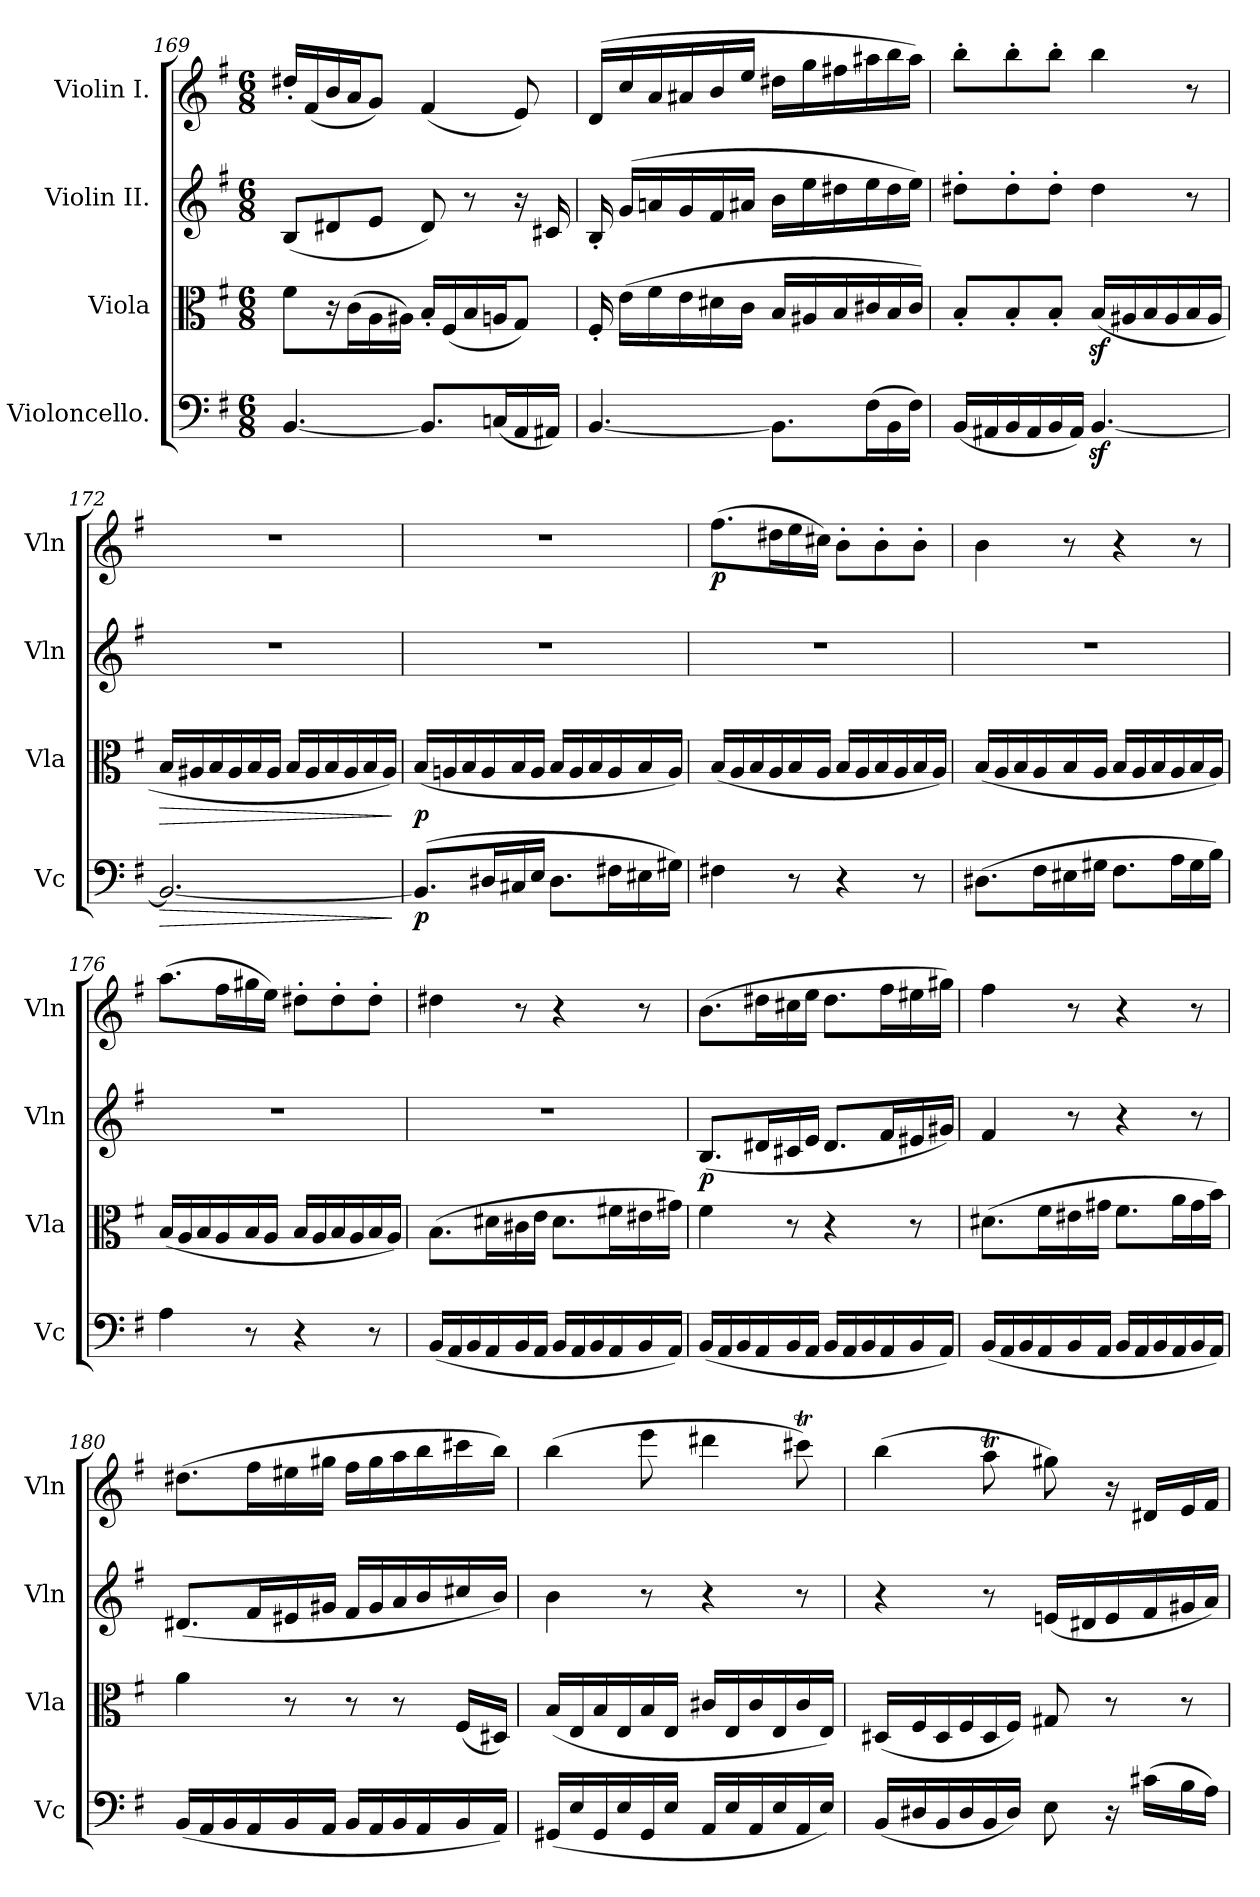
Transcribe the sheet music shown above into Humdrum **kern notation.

**kern	**dynam	**kern	**dynam	**kern	**dynam	**kern	**dynam
*part4	*part4	*part3	*part3	*part2	*part2	*part1	*part1
*staff4	*staff4	*staff3	*staff3	*staff2	*staff2	*staff1	*staff1
*I"Violoncello.	*	*I"Viola	*	*I"Violin II.	*	*I"Violin I.	*
*I'Vc	*	*I'Vla	*	*I'Vln	*	*I'Vln	*
*clefF4	*	*clefC3	*	*clefG2	*	*clefG2	*
*k[f#]	*	*k[f#]	*	*k[f#]	*	*k[f#]	*
*M6/8	*	*M6/8	*	*M6/8	*	*M6/8	*
=169	=169	=169	=169	=169	=169	=169	=169
[4.BB	.	8f#L	.	(8BL	.	16dd#X'LL	.
.	.	.	.	.	.	(16f#	.
.	.	16r	.	8d#X	.	16b	.
.	.	(16cL	.	.	.	16aJ	.
.	.	16A	.	8eJ	.	8gJ)	.
.	.	16A#XJJ)	.	.	.	.	.
8.BBL]	.	16B'LL	.	8d#)	.	(4f#	.
.	.	(16F#	.	.	.	.	.
.	.	16B	.	8r	.	.	.
(16CnL	.	16AnJ	.	.	.	.	.
16AA	.	8GJ)	.	16r	.	8e)	.
16AA#XJJ)	.	.	.	16c#X	.	.	.
=170	=170	=170	=170	=170	=170	=170	=170
[4.BB	.	16F#'	.	16B'	.	(16dLL	.
.	.	(16eLL	.	(16gLL	.	16cc	.
.	.	16f#	.	16an	.	16a	.
.	.	16e	.	16g	.	16a#X	.
.	.	16d#X	.	16f#	.	16b	.
.	.	16cJJ	.	16a#XJJ	.	16eeJJ	.
8.BBL]	.	16BLL	.	16bLL	.	16dd#XLL	.
.	.	16A#X	.	16ee	.	16gg	.
.	.	16B	.	16dd#X	.	16ff#X	.
(16F#L	.	16c#X	.	16ee	.	16aa#X	.
16BB	.	16B	.	16dd#	.	16bb	.
16F#JJ)	.	16c#JJ)	.	16eeJJ)	.	16aa#JJ)	.
=171	=171	=171	=171	=171	=171	=171	=171
(16BBLL	.	8B'L	.	8dd#X'L	.	8bb'L	.
16AA#X	.	.	.	.	.	.	.
16BB	.	8B'	.	8dd#'	.	8bb'	.
16AA#	.	.	.	.	.	.	.
16BB	.	8B'J	.	8dd#'J	.	8bb'J	.
16AA#JJ)	.	.	.	.	.	.	.
[4.BBz	.	(16BzLL	.	4dd#	.	4bb	.
.	.	16A#X	.	.	.	.	.
.	.	16B	.	.	.	.	.
.	.	16A#	.	.	.	.	.
.	.	16B	.	8r	.	8r	.
.	.	16A#JJ	.	.	.	.	.
=172	=172	=172	=172	=172	=172	=172	=172
!	!LO:HP:b	!	!LO:HP:b	!	!	!	!
2.BB_	>	16BLL	>	2.r	.	2.r	.
.	.	16A#X	.	.	.	.	.
.	.	16B	.	.	.	.	.
.	.	16A#	.	.	.	.	.
.	.	16B	.	.	.	.	.
.	.	16A#JJ	.	.	.	.	.
.	.	16BLL	.	.	.	.	.
.	.	16A#	.	.	.	.	.
.	.	16B	.	.	.	.	.
.	.	16A#	.	.	.	.	.
.	.	16B	.	.	.	.	.
.	.	16A#JJ)	.	.	.	.	.
.	]	.	]	.	.	.	.
=173	=173	=173	=173	=173	=173	=173	=173
(8.BBL]	p	(16BLL	p	2.r	.	2.r	.
.	.	16An	.	.	.	.	.
.	.	16B	.	.	.	.	.
16D#XL	.	16A	.	.	.	.	.
16C#X	.	16B	.	.	.	.	.
16EJJ	.	16AJJ	.	.	.	.	.
8.D#L	.	16BLL	.	.	.	.	.
.	.	16A	.	.	.	.	.
.	.	16B	.	.	.	.	.
16F#XL	.	16A	.	.	.	.	.
16E#X	.	16B	.	.	.	.	.
16G#XJJ)	.	16AJJ)	.	.	.	.	.
=174	=174	=174	=174	=174	=174	=174	=174
4F#X	.	(16BLL	.	2.r	.	(8.ff#L	p
.	.	16A	.	.	.	.	.
.	.	16B	.	.	.	.	.
.	.	16A	.	.	.	16dd#XL	.
8r	.	16B	.	.	.	16ee	.
.	.	16AJJ	.	.	.	16cc#XJJ)	.
4r	.	16BLL	.	.	.	8b'L	.
.	.	16A	.	.	.	.	.
.	.	16B	.	.	.	8b'	.
.	.	16A	.	.	.	.	.
8r	.	16B	.	.	.	8b'J	.
.	.	16AJJ)	.	.	.	.	.
=175	=175	=175	=175	=175	=175	=175	=175
(8.D#XL	.	(16BLL	.	2.r	.	4b	.
.	.	16A	.	.	.	.	.
.	.	16B	.	.	.	.	.
16F#L	.	16A	.	.	.	.	.
16E#X	.	16B	.	.	.	8r	.
16G#XJJ	.	16AJJ	.	.	.	.	.
8.F#L	.	16BLL	.	.	.	4r	.
.	.	16A	.	.	.	.	.
.	.	16B	.	.	.	.	.
16AL	.	16A	.	.	.	.	.
16G#	.	16B	.	.	.	8r	.
16BJJ)	.	16AJJ)	.	.	.	.	.
=176	=176	=176	=176	=176	=176	=176	=176
4A	.	(16BLL	.	2.r	.	(8.aaL	.
.	.	16A	.	.	.	.	.
.	.	16B	.	.	.	.	.
.	.	16A	.	.	.	16ff#L	.
8r	.	16B	.	.	.	16gg#X	.
.	.	16AJJ	.	.	.	16eeJJ)	.
4r	.	16BLL	.	.	.	8dd#X'L	.
.	.	16A	.	.	.	.	.
.	.	16B	.	.	.	8dd#'	.
.	.	16A	.	.	.	.	.
8r	.	16B	.	.	.	8dd#'J	.
.	.	16AJJ)	.	.	.	.	.
=177	=177	=177	=177	=177	=177	=177	=177
(16BBLL	.	(8.BL	.	2.r	.	4dd#X	.
16AA	.	.	.	.	.	.	.
16BB	.	.	.	.	.	.	.
16AA	.	16d#XL	.	.	.	.	.
16BB	.	16c#X	.	.	.	8r	.
16AAJJ	.	16eJJ	.	.	.	.	.
16BBLL	.	8.d#L	.	.	.	4r	.
16AA	.	.	.	.	.	.	.
16BB	.	.	.	.	.	.	.
16AA	.	16f#XL	.	.	.	.	.
16BB	.	16e#X	.	.	.	8r	.
16AAJJ)	.	16g#XJJ)	.	.	.	.	.
=178	=178	=178	=178	=178	=178	=178	=178
(16BBLL	.	4f#	.	(8.BL	p	(8.bL	.
16AA	.	.	.	.	.	.	.
16BB	.	.	.	.	.	.	.
16AA	.	.	.	16d#XL	.	16dd#XL	.
16BB	.	8r	.	16c#X	.	16cc#X	.
16AAJJ	.	.	.	16eJJ	.	16eeJJ	.
16BBLL	.	4r	.	8.d#L	.	8.dd#L	.
16AA	.	.	.	.	.	.	.
16BB	.	.	.	.	.	.	.
16AA	.	.	.	16f#L	.	16ff#L	.
16BB	.	8r	.	16e#X	.	16ee#X	.
16AAJJ)	.	.	.	16g#XJJ)	.	16gg#XJJ)	.
=179	=179	=179	=179	=179	=179	=179	=179
(16BBLL	.	(8.d#XL	.	4f#	.	4ff#	.
16AA	.	.	.	.	.	.	.
16BB	.	.	.	.	.	.	.
16AA	.	16f#L	.	.	.	.	.
16BB	.	16e#X	.	8r	.	8r	.
16AAJJ	.	16g#XJJ	.	.	.	.	.
16BBLL	.	8.f#L	.	4r	.	4r	.
16AA	.	.	.	.	.	.	.
16BB	.	.	.	.	.	.	.
16AA	.	16aL	.	.	.	.	.
16BB	.	16g#	.	8r	.	8r	.
16AAJJ)	.	16bJJ)	.	.	.	.	.
=180	=180	=180	=180	=180	=180	=180	=180
(16BBLL	.	4a	.	(8.d#XL	.	(8.dd#XL	.
16AA	.	.	.	.	.	.	.
16BB	.	.	.	.	.	.	.
16AA	.	.	.	16f#L	.	16ff#L	.
16BB	.	8r	.	16e#X	.	16ee#X	.
16AAJJ	.	.	.	16g#XJJ	.	16gg#XJJ	.
16BBLL	.	8r	.	16f#LL	.	16ff#LL	.
16AA	.	.	.	16g#	.	16gg#	.
16BB	.	8r	.	16a	.	16aa	.
16AA	.	.	.	16b	.	16bb	.
16BB	.	(16F#LL	.	16cc#X	.	16ccc#X	.
16AAJJ)	.	16D#XJJ)	.	16bJJ)	.	16bbJJ)	.
=181	=181	=181	=181	=181	=181	=181	=181
(16GG#XLL	.	(16BLL	.	4b	.	(4bb	.
16E	.	16E	.	.	.	.	.
16GG#	.	16B	.	.	.	.	.
16E	.	16E	.	.	.	.	.
16GG#	.	16B	.	8r	.	8eee	.
16EJJ	.	16EJJ	.	.	.	.	.
16AALL	.	16c#XLL	.	4r	.	4ddd#X	.
16E	.	16E	.	.	.	.	.
16AA	.	16c#	.	.	.	.	.
16E	.	16E	.	.	.	.	.
16AA	.	16c#	.	8r	.	8ccc#XT)	.
16EJJ)	.	16EJJ)	.	.	.	.	.
=182	=182	=182	=182	=182	=182	=182	=182
(16BBLL	.	(16D#XLL	.	4r	.	(4bb	.
16D#X	.	16F#	.	.	.	.	.
16BB	.	16D#	.	.	.	.	.
16D#	.	16F#	.	.	.	.	.
16BB	.	16D#	.	8r	.	8aaT	.
16D#JJ)	.	16F#JJ)	.	.	.	.	.
8E	.	8G#X	.	(16enLL	.	8gg#X)	.
.	.	.	.	16d#X	.	.	.
16r	.	8r	.	16e	.	16r	.
(16c#XLL	.	.	.	16f#	.	16d#XLL	.
16B	.	8r	.	16g#X	.	16e	.
16AJJ)	.	.	.	16aJJ)	.	16f#JJ	.
=	=	=	=	=	=	=	=
*-	*-	*-	*-	*-	*-	*-	*-
